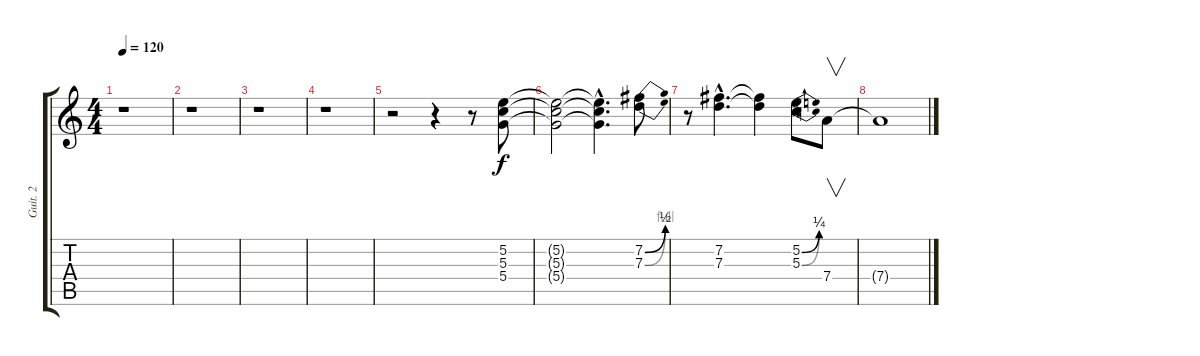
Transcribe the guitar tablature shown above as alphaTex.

\track ("Guit. 2" "Guit. 2") {instrument overdrivenguitar}
\staff {score tabs}
\tuning (E4 B3 G3 D3 A2 E2) {hide}
\ts (4 4)
\tempo 120
\clef g2
\ks c
r.1{dy f instrument overdrivenguitar} |
r.1 |
r.1 |
r.1 |
r.2 r.4 r.8 (5.2 5.3 5.4).8 |
(5.2{t} 5.3{t} 5.4{t}).2 (5.2{hac t} 5.3{hac t} 5.4{hac t}).4{d} (7.2{be (bend 0 0 60 2)} 7.3{be (bend 0 0 60 4)}).8 |
r.8 (7.2{hac} 7.3{hac}).4{d} (7.2{t} 7.3{t}).4 (5.2{be (bend 0 0 60 1)} 5.3{be (bend 0 0 60 1)}).8 7.4.8{v} |
7.4{t}.1
